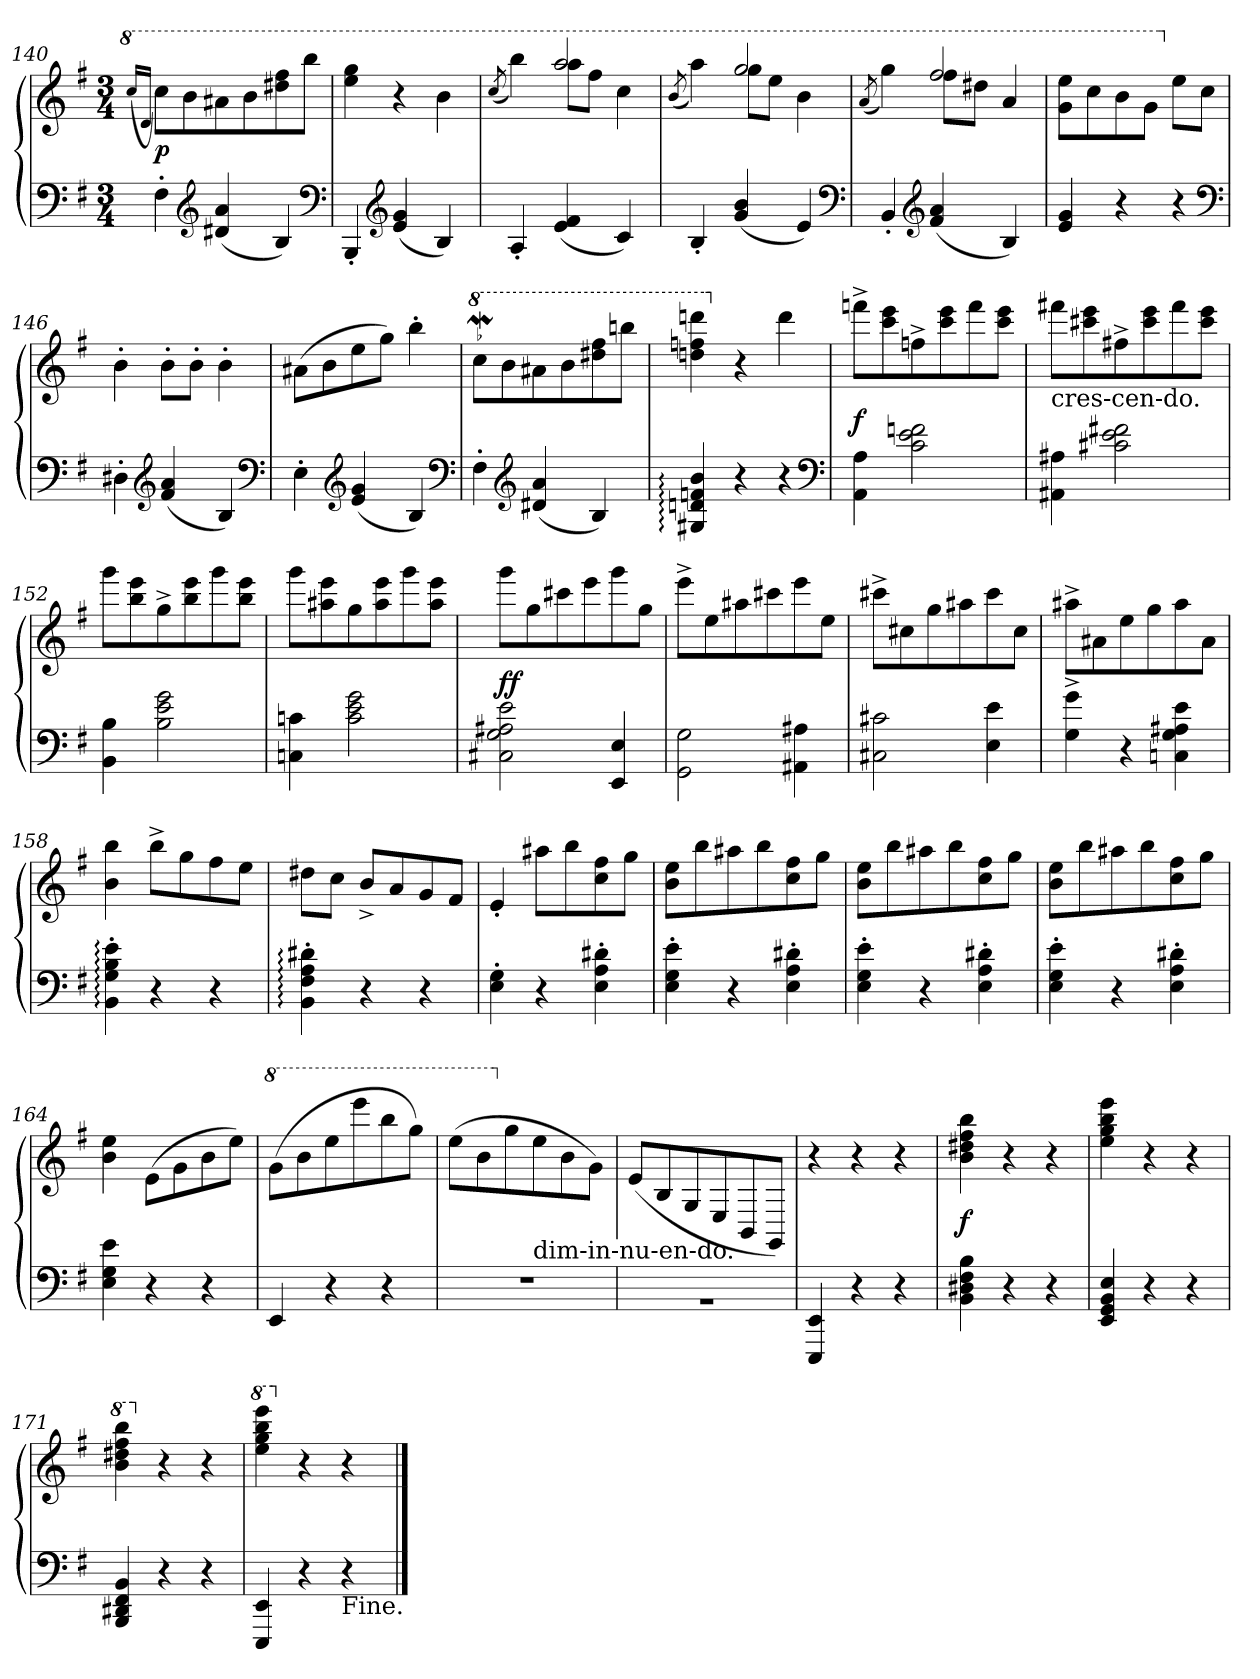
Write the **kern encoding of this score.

**kern	**kern	**dynam
*part1	*part1	*part1
*staff2	*staff1	*staff1/2
*clefF4	*clefG2	*
*k[f#]	*k[f#]	*
*M3/4	*M3/4	*
*	*8va	*
=140	=140	=140
.	(<16qqccc/LL	.
.	16qqdd/JJ	.
4F#'>	8cccL)	p
.	8bb	.
*clefG2	*	*
(<4a 4d#X	8aa#X	.
.	8bb	.
4B)	8fff# 8ddd#X	.
.	8bbbJ	.
*clefF4	*	*
=141	=141	=141
4BBB'<	4ggg 4eee	.
*clefG2	*	*
(<4g 4e	4r	.
4B)	4bb\	.
=142	=142	=142
*	*^	*
.	.	(<8qccc/	.
4A'<	4ryy	4bbb)	.
(<4f# 4e	2aaa	8aaaL	.
.	.	8fff#J	.
4c)	.	4ccc\	.
=143	=143	=143	=143
.	.	(<8qbb/	.
4B'<	4ryy	4aaa)	.
(<4b 4g	2ggg	8gggL	.
.	.	8eeeJ	.
4e)	.	4bb\	.
*clefF4	*	*	*
=144	=144	=144	=144
.	.	(<8qaa/	.
4BB'<	4ryy	4ggg)	.
*clefG2	*	*	*
(<4a 4f#	2fff#	8fff#L	.
.	.	8ddd#XJ	.
4B)	.	4aa/	.
*	*v	*v	*
=145	=145	=145
4g 4e	8eee\ 8gg\L	.
.	8ccc\	.
4r	8bb\	.
.	8gg\J	.
*	*X8va	*
4r	8ee\L	.
.	8ccJ	.
*clefF4	*	*
=146	=146	=146
4D#X'>	4b'>	.
*clefG2	*	*
(<4a 4f#	8b'>L	.
.	8b'>J	.
4B)	4b'>	.
*clefF4	*	*
=147	=147	=147
4E'>	(>8a#XL	.
.	8b	.
*clefG2	*	*
(<4g 4e	8ee	.
.	8ggJ)	.
4B)	4bb'>	.
*clefF4	*	*
=148	=148	=148
*	*8va	*
4F#'>	8cccWL	.
.	8bb	.
*clefG2	*	*
(<4a 4d#X	8aa#X	.
.	8bb	.
4B)	8fff# 8ddd#X	.
.	8bbbJ	.
=149	=149	=149
4b: 4fn: 4dnj: 4G#X:	4ddddnj 4fffn 4dddnj	.
*	*X8va	*
4r	4r	.
4r	4ddd	.
*clefF4	*	*
=150	=150	=150
4A 4AA	8fffn^>L	f
.	8eee 8ccc	.
2fn 2e 2c	8ffn^<	.
.	8eee 8ccc	.
.	8fff	.
.	8eee 8cccJ	.
=151	=151	=151
!	!LO:TX:b:t=cres-cen-do.	!
4A#X 4AA#X	8fff#XL	.
.	8eee 8ccc#X	.
2f#X 2e 2c#X	8ff#X^<	.
.	8eee 8ccc#	.
.	8fff#	.
.	8eee 8ccc#J	.
=152	=152	=152
4B 4BB	8gggL	.
.	8eee 8bb	.
2g 2e 2B	8gg^<	.
.	8eee 8bb	.
.	8ggg	.
.	8eee 8bbJ	.
=153	=153	=153
4cn 4Cn	8gggL	.
.	8eee 8aa#X	.
2g 2e 2c	8gg	.
.	8eee 8aa#	.
.	8ggg	.
.	8eee 8aa#J	.
=154	=154	=154
2e 2A#X 2G 2C#X	8gggL	ff
.	8gg	.
.	8ccc#X	.
.	8eee	.
4E 4EE	8ggg	.
.	8ggJ	.
=155	=155	=155
2G\ 2GG\	8eee^>L	.
.	8ee	.
.	8aa#X	.
.	8ccc#X	.
4A#X 4AA#X	8eee	.
.	8eeJ	.
=156	=156	=156
2c#X 2C#X	8ccc#X^>L	.
.	8cc#X	.
.	8gg	.
.	8aa#X	.
4e 4E	8ccc#	.
.	8cc#J	.
=157	=157	=157
4g^> 4G^>	8aa#X^>L	.
.	8a#X	.
4r	8ee	.
.	8gg	.
4e 4A#X 4G 4Cn	8aa#	.
.	8a#J	.
=158	=158	=158
4e:'> 4B:'> 4G:'> 4BB:'>	4bb 4b	.
4r	8bb^<L	.
.	8gg	.
4r	8ff#	.
.	8eeJ	.
=159	=159	=159
4d#X:'> 4A:'> 4F#:'> 4BB:'>	8dd#XL	.
.	8ccJ	.
4r	8b^</L	.
.	8a	.
4r	8g	.
.	8f#J	.
=160	=160	=160
4G'> 4E'>	4e'<	.
4r	8aa#XL	.
.	8bb	.
4d#X'> 4A'> 4E'>	8ff# 8cc	.
.	8ggJ	.
=161	=161	=161
4e'> 4G'> 4E'>	8ee 8bL	.
.	8bb	.
4r	8aa#X	.
.	8bb	.
4d#X'> 4A'> 4E'>	8ff# 8cc	.
.	8ggJ	.
=162	=162	=162
4e'> 4G'> 4E'>	8ee 8bL	.
.	8bb	.
4r	8aa#X	.
.	8bb	.
4d#X'> 4A'> 4E'>	8ff# 8cc	.
.	8ggJ	.
=163	=163	=163
4e'> 4G'> 4E'>	8ee 8bL	.
.	8bb	.
4r	8aa#X	.
.	8bb	.
4d#X'> 4A'> 4E'>	8ff# 8cc	.
.	8ggJ	.
=164	=164	=164
4e 4G 4E	4ee 4b	.
4r	(>8e\L	.
.	8g\	.
4r	8b\	.
.	8ee\J)	.
=165	=165	=165
*	*8va	*
4EE	(>8gg\L	.
.	8bb\	.
4r	8eee\	.
.	8eeee\	.
4r	8bbb\	.
.	8ggg\J)	.
=166	=166	=166
2.rF	(>8eeeL	.
.	8bb	.
*	*X8va	*
.	8gg	.
!	!LO:TX:b:t=dim-in-nu-en-do.	!
.	8ee	.
.	8b	.
.	8gJ)	.
=167	=167	=167
2.rBB	(>8eL	.
.	8B	.
.	8G/	.
.	8E/	.
.	8BB/	.
.	8GG/J)	.
=168	=168	=168
4EE 4EEE	4r	.
4r	4r	.
4r	4r	.
=169	=169	=169
4B\ 4F#\ 4D#X\ 4BB\	4bb 4ff# 4dd#X 4b	f
4r	4r	.
4r	4r	.
=170	=170	=170
4E/ 4BB/ 4GG/ 4EE/	4eee 4bb 4gg 4ee	.
4r	4r	.
4r	4r	.
=171	=171	=171
*	*8va	*
4BB/ 4FF#/ 4DD#X/ 4BBB/	4bbb 4fff# 4ddd#X 4bb	.
*	*X8va	*
4r	4r	.
4r	4r	.
=172	=172	=172
*	*8va	*
4EE/ 4EEE/	4eeee 4bbb 4ggg 4eee	.
*	*X8va	*
4r	4r	.
!LO:TX:b:t=Fine.	!	!
4r	4r	.
==	==	==
*-	*-	*-
